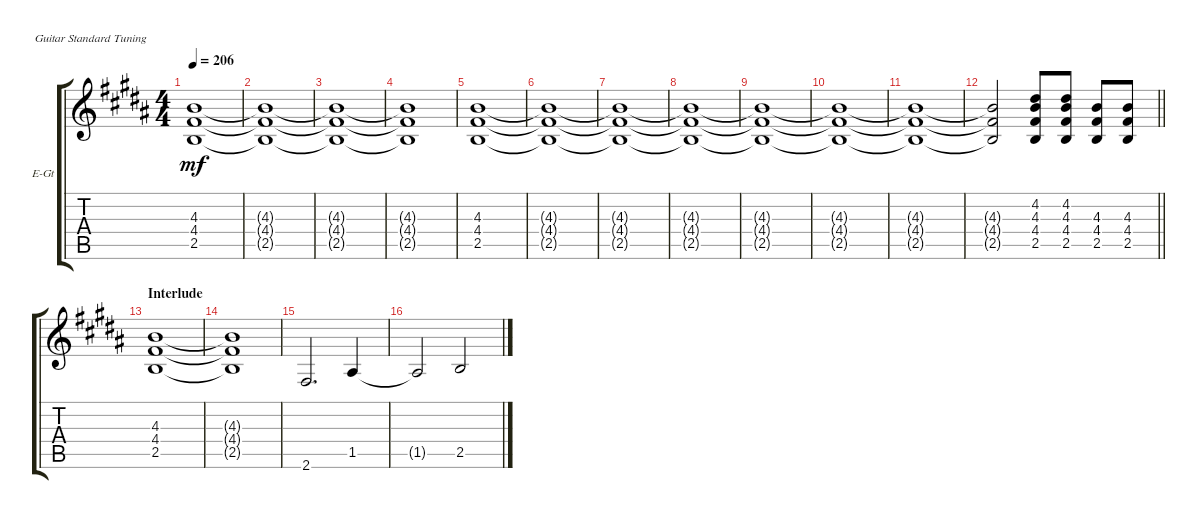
\defaultSystemsLayout 4
\bracketExtendMode groupsimilarinstruments
\firstSystemTrackNameOrientation horizontal
\otherSystemsTrackNameOrientation horizontal
\track ("Guitar 5" "E-Gt") {instrument distortionguitar}
\staff {score tabs}
\tuning (E4 B3 G3 D3 A2 E2)
\ts (4 4)
\tempo 206
\clef g2
\ks b
(2.5{t} 4.4{t} 4.3{t}).1{dy mf} |
(2.5{t} 4.4{t} 4.3{t}).1 |
(2.5{t} 4.4{t} 4.3{t}).1 |
(2.5{t} 4.4{t} 4.3{t}).1 |
(4.3 4.4 2.5).1 |
(2.5{t} 4.4{t} 4.3{t}).1 |
(2.5{t} 4.4{t} 4.3{t}).1 |
(2.5{t} 4.4{t} 4.3{t}).1 |
(2.5{t} 4.4{t} 4.3{t}).1 |
(2.5{t} 4.4{t} 4.3{t}).1 |
(2.5{t} 4.4{t} 4.3{t}).1 |
\barLineRight lightlight
(2.5{t} 4.4{t} 4.3{t}).2 (4.3 4.4 2.5 4.2).8 (4.3 4.4 2.5 4.2).8 (4.3 4.4 2.5).8 (4.3 4.4 2.5).8 |
\section ("" "Interlude")
(2.5 4.4 4.3).1 |
(4.3{t} 4.4{t} 2.5{t}).1 |
2.6.2{d} 1.5.4 |
1.5{t}.2 2.5.2
